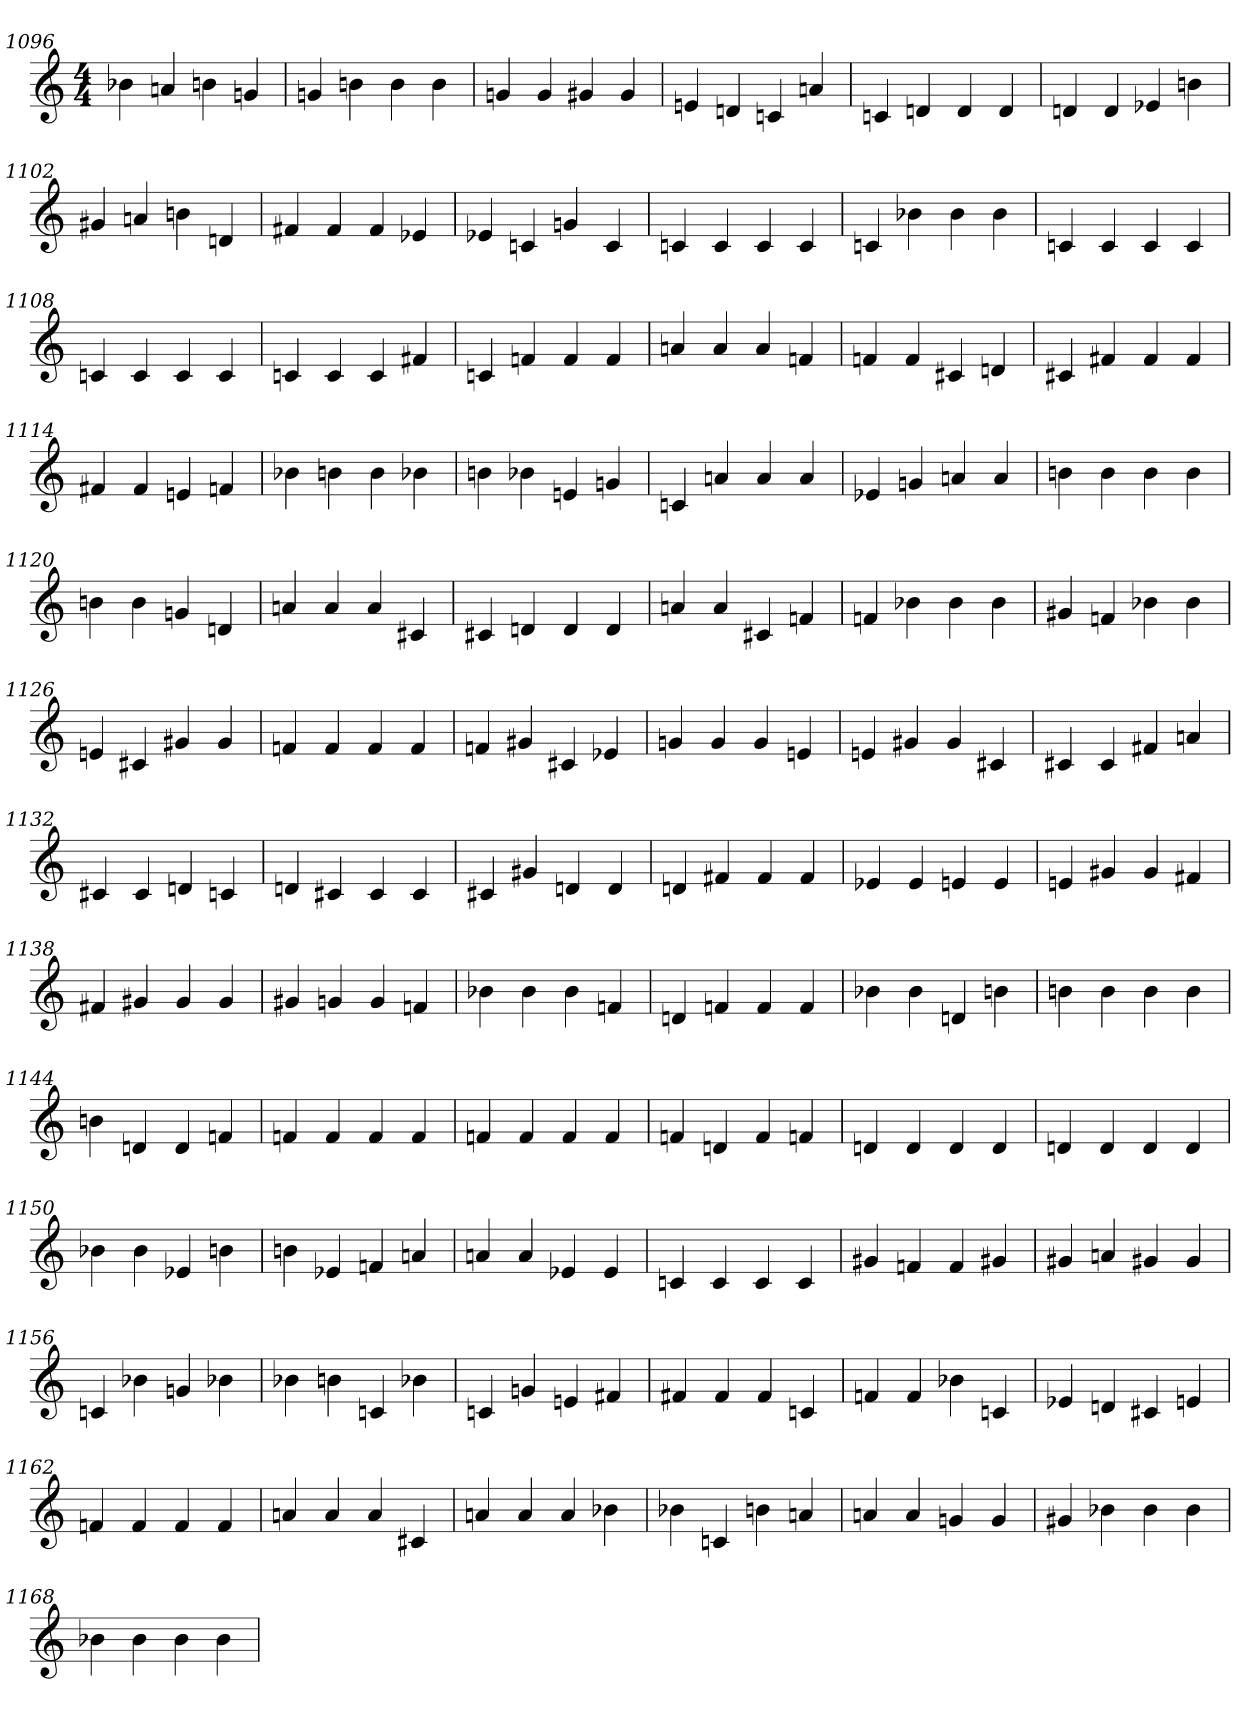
**kern
*part1
*staff1
*clefG2
*M4/4
=1096
4b-X
4an
4bn
4gn
=1097
4gn
4bn
4b
4b
=1098
4gn
4g
4g#X
4g#
=1099
4en
4dn
4cn
4an
=1100
4cn
4dn
4d
4d
=1101
4dn
4d
4e-X
4bn
=1102
4g#X
4an
4bn
4dn
=1103
4f#X
4f#
4f#
4e-X
=1104
4e-X
4cn
4gn
4c
=1105
4cn
4c
4c
4c
=1106
4cn
4b-X
4b-
4b-
=1107
4cn
4c
4c
4c
=1108
4cn
4c
4c
4c
=1109
4cn
4c
4c
4f#X
=1110
4cn
4fn
4f
4f
=1111
4an
4a
4a
4fn
=1112
4fn
4f
4c#X
4dn
=1113
4c#X
4f#X
4f#
4f#
=1114
4f#X
4f#
4en
4fn
=1115
4b-X
4bn
4b
4b-X
=1116
4bn
4b-X
4en
4gn
=1117
4cn
4an
4a
4a
=1118
4e-X
4gn
4an
4a
=1119
4bn
4b
4b
4b
=1120
4bn
4b
4gn
4dn
=1121
4an
4a
4a
4c#X
=1122
4c#X
4dn
4d
4d
=1123
4an
4a
4c#X
4fn
=1124
4fn
4b-X
4b-
4b-
=1125
4g#X
4fn
4b-X
4b-
=1126
4en
4c#X
4g#X
4g#
=1127
4fn
4f
4f
4f
=1128
4fn
4g#X
4c#X
4e-X
=1129
4gn
4g
4g
4en
=1130
4en
4g#X
4g#
4c#X
=1131
4c#X
4c#
4f#X
4an
=1132
4c#X
4c#
4dn
4cn
=1133
4dn
4c#X
4c#
4c#
=1134
4c#X
4g#X
4dn
4d
=1135
4dn
4f#X
4f#
4f#
=1136
4e-X
4e-
4en
4e
=1137
4en
4g#X
4g#
4f#X
=1138
4f#X
4g#X
4g#
4g#
=1139
4g#X
4gn
4g
4fn
=1140
4b-X
4b-
4b-
4fn
=1141
4dn
4fn
4f
4f
=1142
4b-X
4b-
4dn
4bn
=1143
4bn
4b
4b
4b
=1144
4bn
4dn
4d
4fn
=1145
4fn
4f
4f
4f
=1146
4fn
4f
4f
4f
=1147
4fn
4dn
4f
4fn
=1148
4dn
4d
4d
4d
=1149
4dn
4d
4d
4d
=1150
4b-X
4b-
4e-X
4bn
=1151
4bn
4e-X
4fn
4an
=1152
4an
4a
4e-X
4e-
=1153
4cn
4c
4c
4c
=1154
4g#X
4fn
4f
4g#X
=1155
4g#X
4an
4g#X
4g#
=1156
4cn
4b-X
4gn
4b-X
=1157
4b-X
4bn
4cn
4b-X
=1158
4cn
4gn
4en
4f#X
=1159
4f#X
4f#
4f#
4cn
=1160
4fn
4f
4b-X
4cn
=1161
4e-X
4dn
4c#X
4en
=1162
4fn
4f
4f
4f
=1163
4an
4a
4a
4c#X
=1164
4an
4a
4a
4b-X
=1165
4b-X
4cn
4bn
4an
=1166
4an
4a
4gn
4g
=1167
4g#X
4b-X
4b-
4b-
=1168
4b-X
4b-
4b-
4b-
=
*-
